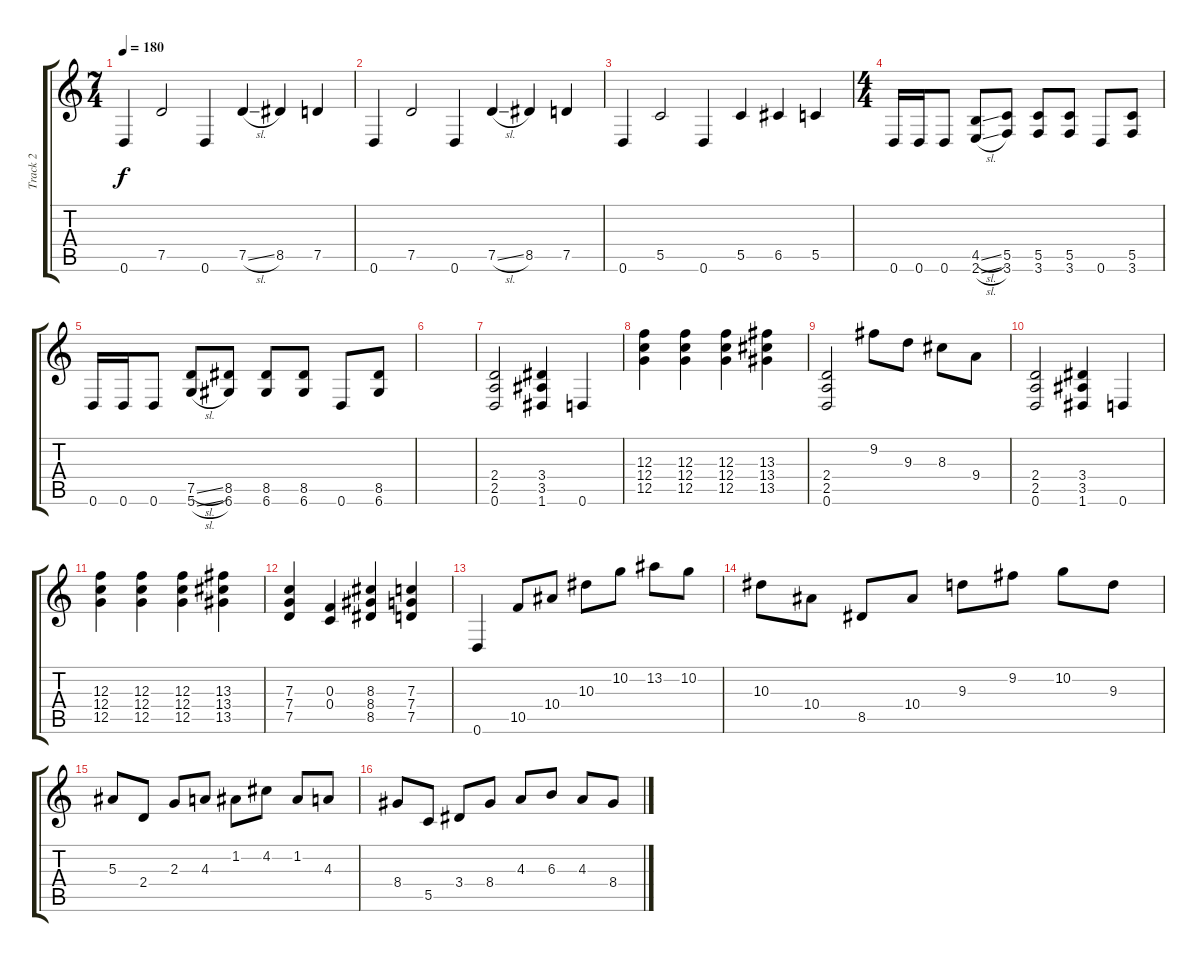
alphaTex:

\track ("Track 2" "Track 2") {instrument distortionguitar}
\staff {score tabs}
\tuning (D4 A3 F3 C3 G2 D2) {hide}
\ts (7 4)
\tempo 180
\clef g2
\ks c
0.6.4{dy f} 7.5.2 0.6.4 7.5{sl}.4 8.5.4 7.5.4 |
0.6.4 7.5.2 0.6.4 7.5{sl}.4 8.5.4 7.5.4 |
0.6.4 5.5.2 0.6.4 5.5.4 6.5.4 5.5.4 |
\ts (4 4)
0.6.16 0.6.16 0.6.8 (4.5{sl} 2.6{sl}).8 (5.5 3.6).8 (5.5 3.6).8 (5.5 3.6).8 0.6.8 (5.5 3.6).8 |
0.6.16 0.6.16 0.6.8 (7.5{sl} 5.6{sl}).8 (8.5 6.6).8 (8.5 6.6).8 (8.5 6.6).8 0.6.8 (8.5 6.6).8 |
|
(2.4 2.5 0.6).2 (3.4 3.5 1.6).4 0.6.4 |
(12.3 12.4 12.5).4 (12.3 12.4 12.5).4 (12.3 12.4 12.5).4 (13.3 13.4 13.5).4 |
(2.4 2.5 0.6).2 9.2.8 9.3.8 8.3.8 9.4.8 |
(2.4 2.5 0.6).2 (3.4 3.5 1.6).4 0.6.4 |
(12.3 12.4 12.5).4 (12.3 12.4 12.5).4 (12.3 12.4 12.5).4 (13.3 13.4 13.5).4 |
(7.3 7.4 7.5).4 (0.3 0.4).4 (8.3 8.4 8.5).4 (7.3 7.4 7.5).4 |
0.6.4 10.5.8 10.4.8 10.3.8 10.2.8 13.2.8 10.2.8 |
10.3.8 10.4.8 8.5.8 10.4.8 9.3.8 9.2.8 10.2.8 9.3.8 |
5.3.8 2.4.8 2.3.8 4.3.8 1.2.8 4.2.8 1.2.8 4.3.8 |
8.4.8 5.5.8 3.4.8 8.4.8 4.3.8 6.3.8 4.3.8 8.4.8
